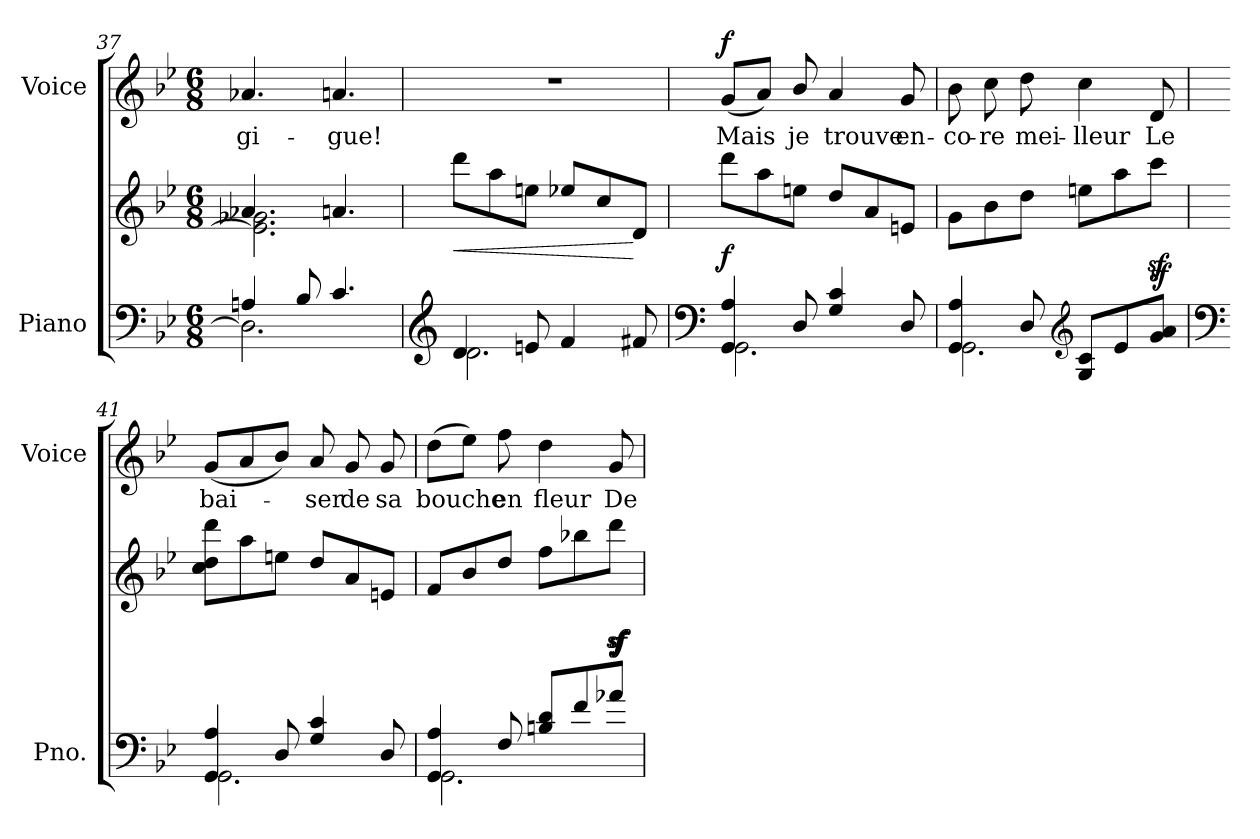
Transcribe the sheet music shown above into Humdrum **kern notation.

**kern	**kern	**dynam	**kern	**text	**dynam
*part2	*part2	*part2	*part1	*part1	*part1
*staff3	*staff2	*staff2/3	*staff1	*staff1	*staff1
*I"Piano	*	*	*I"Voice	*	*
*I'Pno.	*	*	*I'Voice	*	*
*clefF4	*clefG2	*	*clefG2	*	*
*k[b-e-]	*k[b-e-]	*	*k[b-e-]	*	*
*B-:	*B-:	*	*B-:	*	*
*M6/8	*M6/8	*	*M6/8	*	*
=37	=37	=37	=37	=37	=37
*^	*^	*	*	*	*
!	!	!	!	!	!	!LO:LY:b:color=#000000	!
4Ani/	2.Di\]	4.a-Xi/	2.e-i\] 2.g-Xi	.	4.a-Xi/	gi-	.
8B-i/	.	.	.	.	.	.	.
!	!	!	!	!	!	!LO:LY:b:color=#000000	!
4.ci/	.	4.ani/	.	.	4.ani/	-gue!	.
*	*	*v	*v	*	*	*	*
!!LO:PB:g=z
=38	=38	=38	=38	=38	=38	=38
*clefG2	*	*	*	*	*	*
!	!	!	!LO:HP:b	!LO:N:vis=1	!	!
4di/	2.di\	8dddi\L	<	2.r	.	.
.	.	8aai\	.	.	.	.
8eni/	.	8eeni\J	.	.	.	.
4fi/	.	8ee-Xi/L	.	.	.	.
.	.	8cci/	.	.	.	.
8f#Xi/	.	8di/J	[	.	.	.
=39	=39	=39	=39	=39	=39	=39
*clefF4	*	*	*	*	*	*
!	!	!	!	!	!LO:LY:b:color=#000000	!
4GGi/ 4Ai	2.GGi\	8dddi\L	f	(8gi/L	Mais	f
.	.	8aai\	.	8ai/J)	.	.
!	!	!	!	!	!LO:LY:b:color=#000000	!
8Di/	.	8eeni\J	.	8b-i/	je	.
!	!	!	!	!	!LO:LY:b:color=#000000	!
4Gi/ 4ci	.	8ddi/L	.	4ai/	trouve	.
.	.	8ai/	.	.	.	.
!	!	!	!	!	!LO:LY:b:color=#000000	!
8Di/	.	8eni/J	.	8gi/	en-	.
=40	=40	=40	=40	=40	=40	=40
!	!	!	!	!	!LO:LY:b:color=#000000	!
4GGi/ 4Ai	2.GGi\	8gi\L	.	8b-i\	-co-	.
!	!	!	!	!	!LO:LY:b:color=#000000	!
.	.	8b-i\	.	8cci\	-re	.
!	!	!	!	!	!LO:LY:b:color=#000000	!
8Di/	.	8ddi\J	.	8ddi\	mei-	.
*clefG2	*	*	*	*	*	*
!	!	!	!	!	!LO:LY:b:color=#000000	!
8Gi/ 8ciL	.	8eeni\L	.	4cci\	-lleur	.
8e-i/	.	8aai\	.	.	.	.
!	!	!	!	!	!LO:LY:b:color=#000000	!
8gi/ 8aiJ	.	8ccczi\J	sf	8di/	Le	.
=41	=41	=41	=41	=41	=41	=41
*clefF4	*	*	*	*	*	*
!	!	!	!	!	!LO:LY:b:color=#000000	!
4GGi/ 4Ai	2.GGi\	8cci\ 8ddi 8dddiL	.	(8gi/L	bai-	.
.	.	8aai\	.	8ai/	.	.
8Di/	.	8eeni\J	.	8b-i/J)	.	.
!	!	!	!	!	!LO:LY:b:color=#000000	!
4Gi/ 4ci	.	8ddi/L	.	8ai/	-ser	.
!	!	!	!	!	!LO:LY:b:color=#000000	!
.	.	8ai/	.	8gi/	de	.
!	!	!	!	!	!LO:LY:b:color=#000000	!
8Di/	.	8eni/J	.	8gi/	sa	.
!!LO:LB:g=z
=42	=42	=42	=42	=42	=42	=42
!	!	!	!	!	!LO:LY:b:color=#000000	!
4GGi/ 4Ai	2.GGi\	8fi/L	.	(8ddi\L	bouche	.
.	.	8b-i/	.	8ee-i\J)	.	.
!	!	!	!	!	!LO:LY:b:color=#000000	!
8Fi/	.	8ddi/J	.	8ffi\	en	.
!	!	!	!	!	!LO:LY:b:color=#000000	!
8Bni/ 8diL	.	8ffi\L	.	4ddi\	fleur	.
8fi/	.	8bb-Xi\	.	.	.	.
!	!	!	!	!	!LO:LY:b:color=#000000	!
8a-Xi/J	.	8dddzi\J	sf	8gi/	De-	.
*v	*v	*	*	*	*	*
=	=	=	=	=	=
*-	*-	*-	*-	*-	*-
